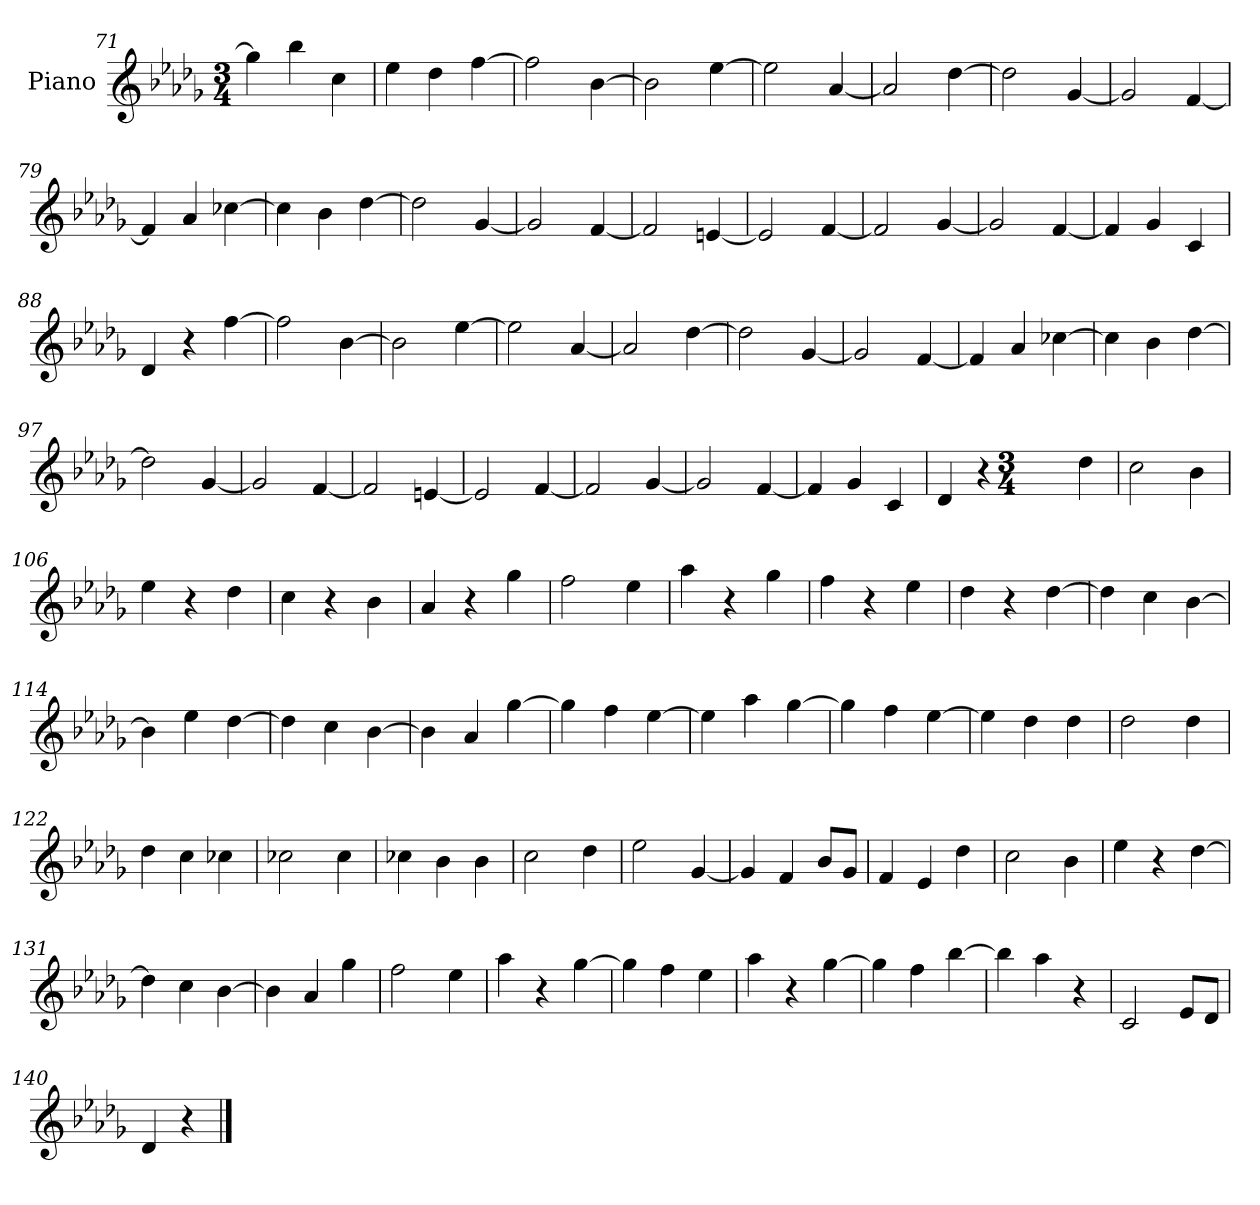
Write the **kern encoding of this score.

**kern
*part1
*staff1
*I"Piano
*I'Pno
*clefG2
*k[b-e-a-d-g-]
*D-:
*M3/4
=71
4gg-]
4bb-
4cc
=72
4ee-
4dd-
[4ff
=73
2ff]
[4b-
=74
2b-]
[4ee-
=75
2ee-]
[4a-
=76
2a-]
[4dd-
=77
2dd-]
[4g-
=78
2g-]
[4f
=79
4f]
4a-
[4cc-X
=80
4cc-]
4b-
[4dd-
=81
2dd-]
[4g-
=82
2g-]
[4f
=83
2f]
[4en
=84
2e]
[4f
=85
2f]
[4g-
=86
2g-]
[4f
=87
4f]
4g-
4c
=88
4d-
4r
[4ff
=89
2ff]
[4b-
=90
2b-]
[4ee-
=91
2ee-]
[4a-
=92
2a-]
[4dd-
=93
2dd-]
[4g-
=94
2g-]
[4f
=95
4f]
4a-
[4cc-X
=96
4cc-]
4b-
[4dd-
=97
2dd-]
[4g-
=98
2g-]
[4f
=99
2f]
[4en
=100
2e]
[4f
=101
2f]
[4g-
=102
2g-]
[4f
=103
4f]
4g-
4c
=104
4d-
4r
*M3/4
4dd-
=105
2cc
4b-
=106
4ee-
4r
4dd-
=107
4cc
4r
4b-
=108
4a-
4r
4gg-
=109
2ff
4ee-
=110
4aa-
4r
4gg-
=111
4ff
4r
4ee-
=112
4dd-
4r
[4dd-
=113
4dd-]
4cc
[4b-
=114
4b-]
4ee-
[4dd-
=115
4dd-]
4cc
[4b-
=116
4b-]
4a-
[4gg-
=117
4gg-]
4ff
[4ee-
=118
4ee-]
4aa-
[4gg-
=119
4gg-]
4ff
[4ee-
=120
4ee-]
4dd-
4dd-
=121
2dd-
4dd-
=122
4dd-
4cc
4cc-X
=123
2cc-X
4cc-
=124
4cc-X
4b-
4b-
=125
2cc
4dd-
=126
2ee-
[4g-
=127
4g-]
4f
8b-/L
8g-/J
=128
4f
4e-
4dd-
=129
2cc
4b-
=130
4ee-
4r
[4dd-
=131
4dd-]
4cc
[4b-
=132
4b-]
4a-
4gg-
=133
2ff
4ee-
=134
4aa-
4r
[4gg-
=135
4gg-]
4ff
4ee-
=136
4aa-
4r
[4gg-
=137
4gg-]
4ff
[4bb-
=138
4bb-]
4aa-
4r
=139
2c
8e-/L
8d-/J
=140
4d-
4r
==
*-
